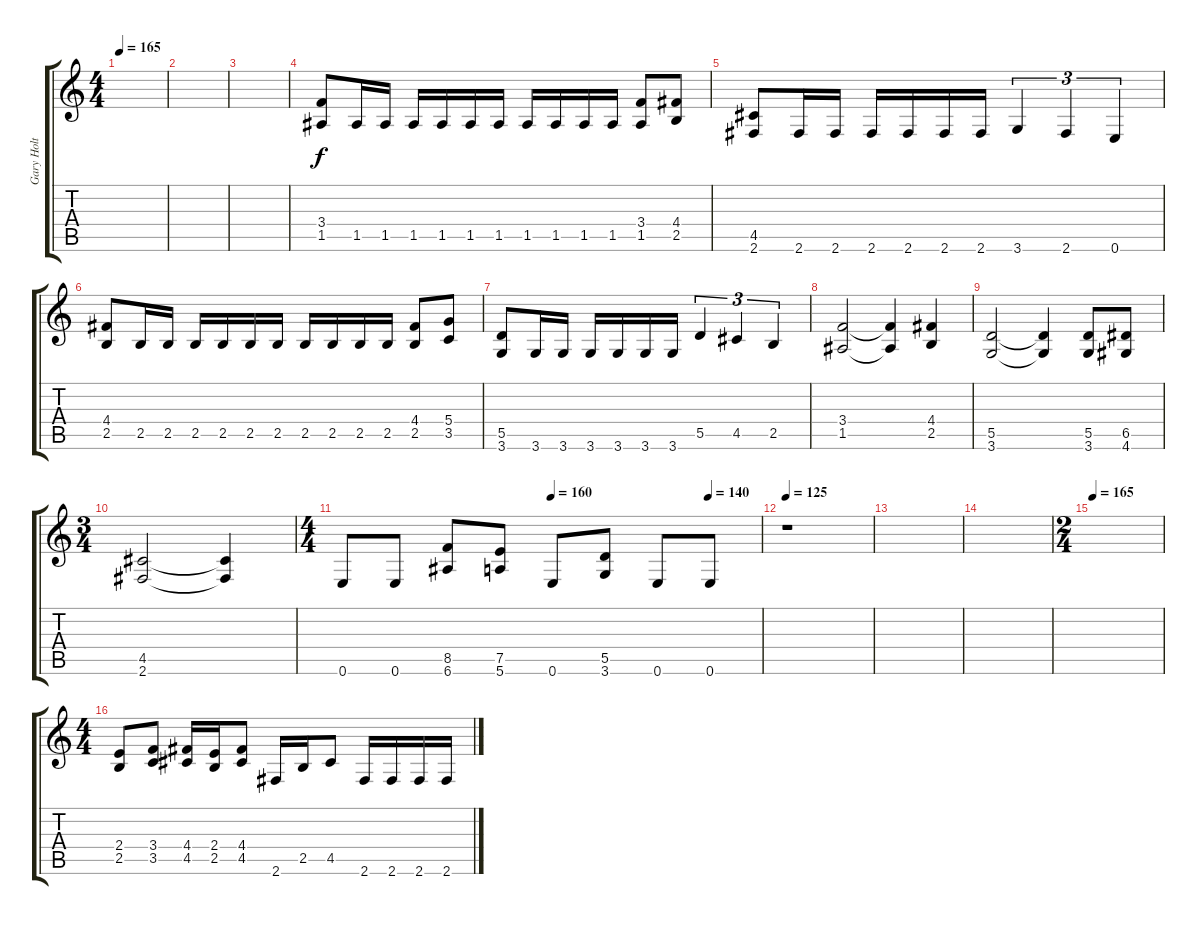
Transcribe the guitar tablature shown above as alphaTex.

\track ("Gary Holt" "Gary Holt") {instrument distortionguitar}
\staff {score tabs}
\tuning (E4 B3 G3 D3 A2 E2) {hide}
\ts (4 4)
\tempo 165
\clef g2
\ks c
|
|
|
(3.4 1.5).8 1.5.16 1.5.16 1.5.16 1.5.16 1.5.16 1.5.16 1.5.16 1.5.16 1.5.16 1.5.16 (3.4 1.5).8 (4.4 2.5).8 |
(4.5 2.6).8 2.6.16 2.6.16 2.6.16 2.6.16 2.6.16 2.6.16 3.6.4{tu (3 2)} 2.6.4{tu (3 2)} 0.6.4{tu (3 2)} |
(4.4 2.5).8 2.5.16 2.5.16 2.5.16 2.5.16 2.5.16 2.5.16 2.5.16 2.5.16 2.5.16 2.5.16 (4.4 2.5).8 (5.4 3.5).8 |
(5.5 3.6).8 3.6.16 3.6.16 3.6.16 3.6.16 3.6.16 3.6.16 5.5.4{tu (3 2)} 4.5.4{tu (3 2)} 2.5.4{tu (3 2)} |
(3.4 1.5).2 (3.4{t} 1.5{t}).4 (4.4 2.5).4 |
(5.5 3.6).2 (5.5{t} 3.6{t}).4 (5.5 3.6).8 (6.5 4.6).8 |
\ts (3 4)
(4.5 2.6).2 (4.5{t} 2.6{t}).4 |
\ts (4 4)
\tempo (160 0.5)
\tempo (140 0.875)
0.6.8 0.6.8 (8.5 6.6).8 (7.5 5.6).8 0.6.8 (5.5 3.6).8 0.6.8 0.6.8 |
\tempo 125
r.1 |
|
|
\ts (2 4)
\tempo 165
|
\ts (4 4)
(2.4 2.5).8 (3.4 3.5).8 (4.4 4.5).16 (2.4 2.5).16 (4.4 4.5).8 2.6.16 2.5.16 4.5.8 2.6.16 2.6.16 2.6.16 2.6.16
